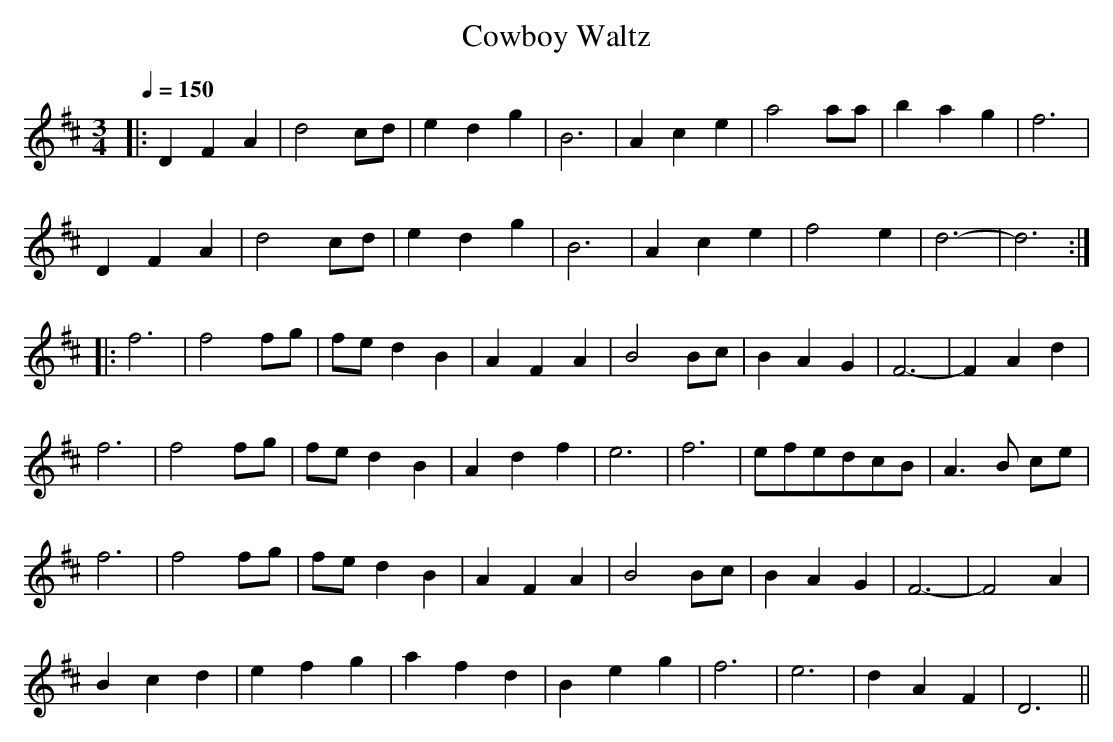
X:1
T:Cowboy Waltz
M:3/4
L:1/4
Q:1/4=150
K:D
|: D F A | d2 c/d/ | e d g | B3 | A c e | a2 a/a/ | b a g | f3 |
D F A | d2 c/d/ | e d g | B3 | A c  e | f2 e | d3- | d3 :||:
f3 | f2 f/g/ | f/e/ d B | A F A | B2 B/c/ | B A G | F3-| F A d |
f3 | f2 f/g/ | f/e/ d B | A d f | e3 | f3 | e/f/e/d/c/B/ | A>B c/e/ |
f3 | f2 f/g/ | f/e/ d B | A F A | B2 B/c/ | B A G | F3- | F2 A |
B c d | e f g | a f d | B e g | f3 | e3 | d A F | D3 ||
